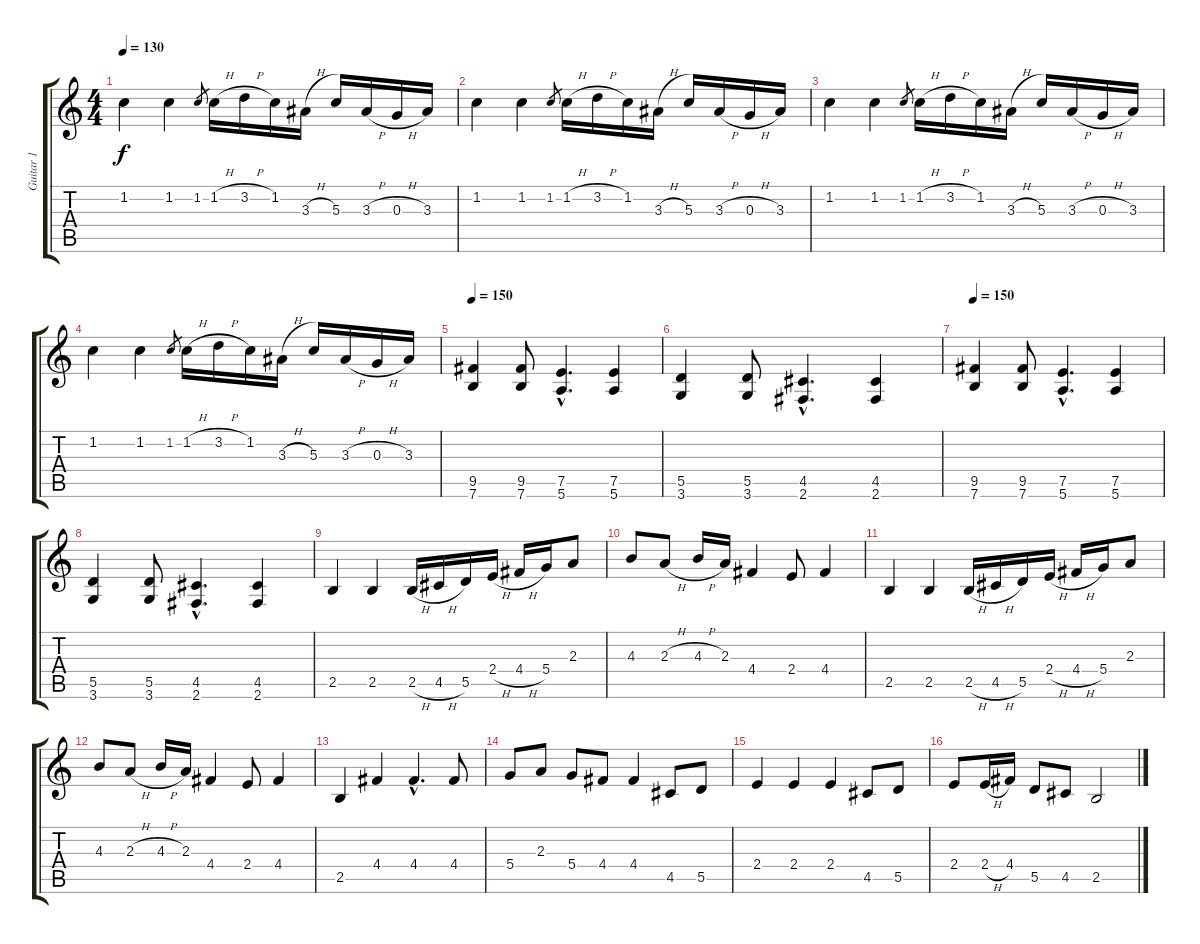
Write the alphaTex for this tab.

\track ("Guitar 1" "Guitar 1") {instrument acousticguitarsteel}
\staff {score tabs}
\tuning (E4 B3 G3 D3 A2 E2) {hide}
\ts (4 4)
\tempo 130
\clef g2
\ks c
1.2.4{dy f} 1.2.4 1.2.8{gr} 1.2{h}.16 3.2{h}.16 1.2.16 3.3{h}.16 5.3.16 3.3{h}.16 0.3{h}.16 3.3.16 |
1.2.4 1.2.4 1.2.8{gr} 1.2{h}.16 3.2{h}.16 1.2.16 3.3{h}.16 5.3.16 3.3{h}.16 0.3{h}.16 3.3.16 |
1.2.4 1.2.4 1.2.8{gr} 1.2{h}.16 3.2{h}.16 1.2.16 3.3{h}.16 5.3.16 3.3{h}.16 0.3{h}.16 3.3.16 |
1.2.4 1.2.4 1.2.8{gr} 1.2{h}.16 3.2{h}.16 1.2.16 3.3{h}.16 5.3.16 3.3{h}.16 0.3{h}.16 3.3.16 |
\tempo 150
(9.5 7.6).4{volume 13 instrument distortionguitar} (9.5 7.6).8 (7.5{hac} 5.6{hac}).4{d} (7.5 5.6).4 |
(5.5 3.6).4 (5.5 3.6).8 (4.5{hac} 2.6{hac}).4{d} (4.5 2.6).4 |
\tempo 150
(9.5 7.6).4{instrument distortionguitar} (9.5 7.6).8 (7.5{hac} 5.6{hac}).4{d} (7.5 5.6).4 |
(5.5 3.6).4 (5.5 3.6).8 (4.5{hac} 2.6{hac}).4{d} (4.5 2.6).4 |
2.5.4 2.5.4 2.5{h}.16 4.5{h}.16 5.5.16 2.4{h}.16 4.4{h}.16 5.4.16 2.3.8 |
4.3.8 2.3{h}.8 4.3{h}.16 2.3.16 4.4.4 2.4.8 4.4.4 |
2.5.4 2.5.4 2.5{h}.16 4.5{h}.16 5.5.16 2.4{h}.16 4.4{h}.16 5.4.16 2.3.8 |
4.3.8 2.3{h}.8 4.3{h}.16 2.3.16 4.4.4 2.4.8 4.4.4 |
2.5.4 4.4.4 4.4{hac}.4{d} 4.4.8 |
5.4.8 2.3.8 5.4.8 4.4.8 4.4.4 4.5.8 5.5.8 |
2.4.4 2.4.4 2.4.4 4.5.8 5.5.8 |
2.4.8 2.4{h}.16 4.4.16 5.5.8 4.5.8 2.5.2
